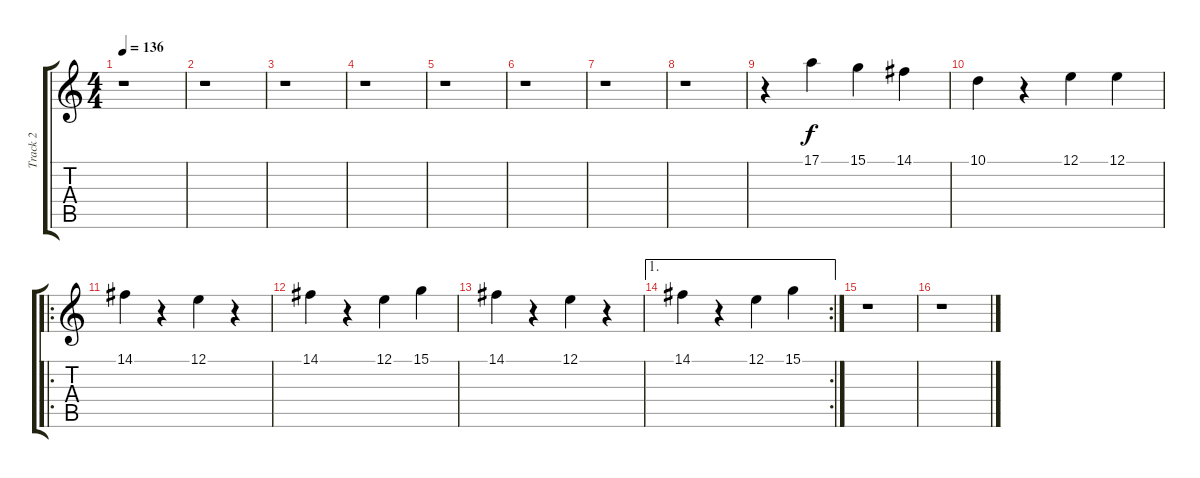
\track ("Track 2" "Track 2") {instrument brightacousticpiano}
\staff {score tabs}
\tuning (E4 B3 G3 D3 A2 E2) {hide}
\ts (4 4)
\tempo 136
\clef g2
\ks c
r.1{dy f} |
r.1 |
r.1 |
r.1 |
r.1 |
r.1 |
r.1 |
r.1 |
r.4 17.1.4 15.1.4 14.1.4 |
10.1.4 r.4 12.1.4 12.1.4 |
\ro
14.1.4 r.4 12.1.4 r.4 |
14.1.4 r.4 12.1.4 15.1.4 |
14.1.4 r.4 12.1.4 r.4 |
\ae 1
\rc 2
14.1.4 r.4 12.1.4 15.1.4 |
r.1 |
r.1
